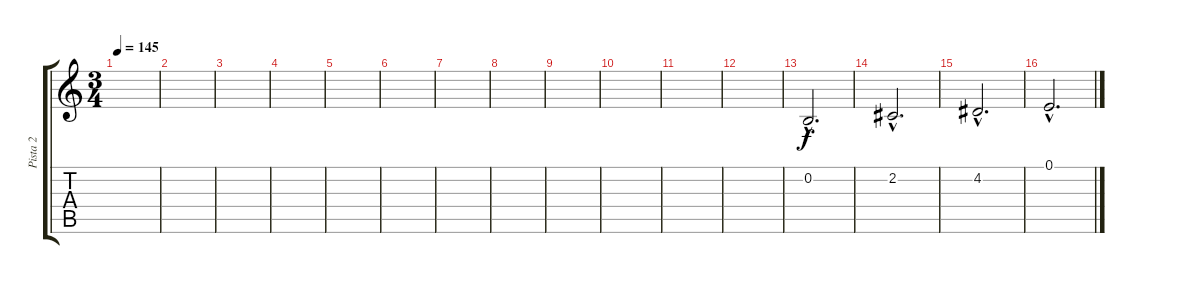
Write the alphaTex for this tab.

\track ("Pista 2" "Pista 2") {instrument stringensemble1}
\staff {score tabs}
\tuning (E4 B3 G3 D3 A2 E2) {hide}
\ts (3 4)
\tempo 145
\clef g2
\ks c
|
|
|
|
|
|
|
|
|
|
|
|
0.2{hac}.2{d} |
2.2{hac}.2{d} |
4.2{hac}.2{d} |
0.1{hac}.2{d}
